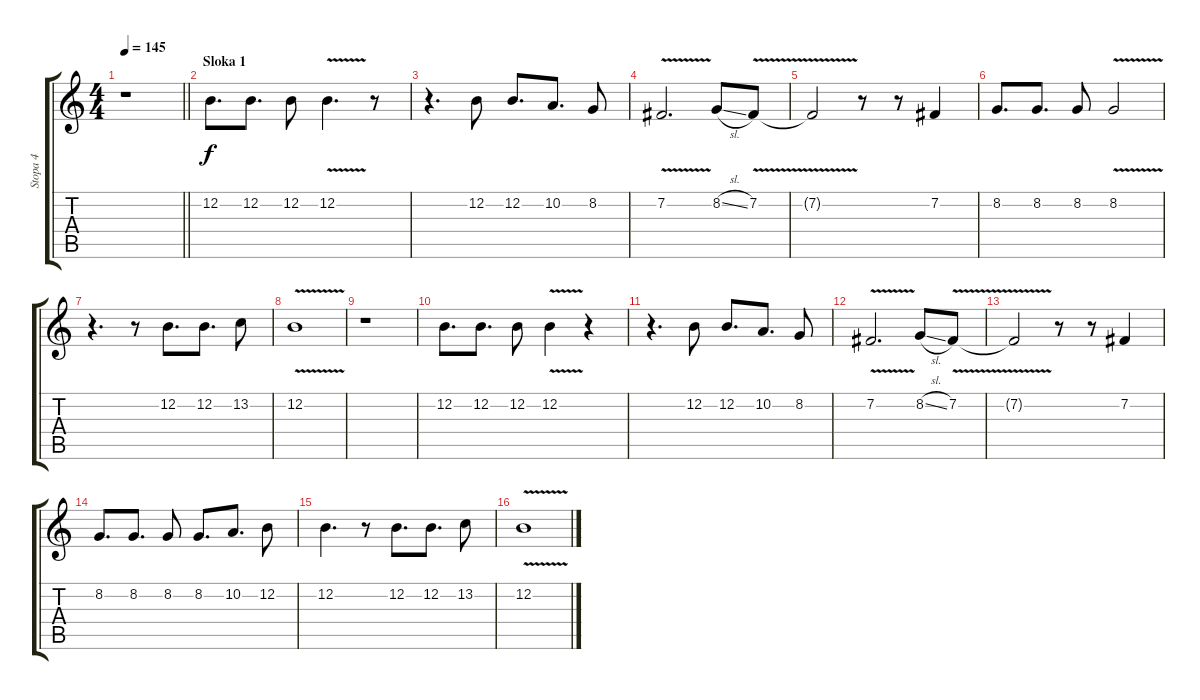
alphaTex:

\track ("Stopa 4" "Stopa 4") {instrument lead1square}
\staff {score tabs}
\tuning (E4 B3 G3 D3 A2 E2) {hide}
\ts (4 4)
\tempo 145
\clef g2
\barLineRight lightlight
\ks c
r.1{dy f} |
\section ("" "Sloka 1")
12.2.8{d} 12.2.8{d} 12.2.8 12.2{v}.4{d} r.8 |
r.4{d} 12.2.8 12.2.8{d} 10.2.8{d} 8.2.8 |
7.2{v}.2{d} 8.2{sl}.8 7.2{v}.8 |
7.2{t}.2 r.8 r.8 7.2.4 |
8.2.8{d} 8.2.8{d} 8.2.8 8.2{v}.2 |
r.4{d} r.8 12.2.8{d} 12.2.8{d} 13.2.8 |
12.2{v}.1 |
r.1 |
12.2.8{d} 12.2.8{d} 12.2.8 12.2{v}.4 r.4 |
r.4{d} 12.2.8 12.2.8{d} 10.2.8{d} 8.2.8 |
7.2{v}.2{d} 8.2{sl}.8 7.2{v}.8 |
7.2{t}.2 r.8 r.8 7.2.4 |
8.2.8{d} 8.2.8{d} 8.2.8 8.2.8{d} 10.2.8{d} 12.2.8 |
12.2.4{d} r.8 12.2.8{d} 12.2.8{d} 13.2.8 |
12.2{v}.1
